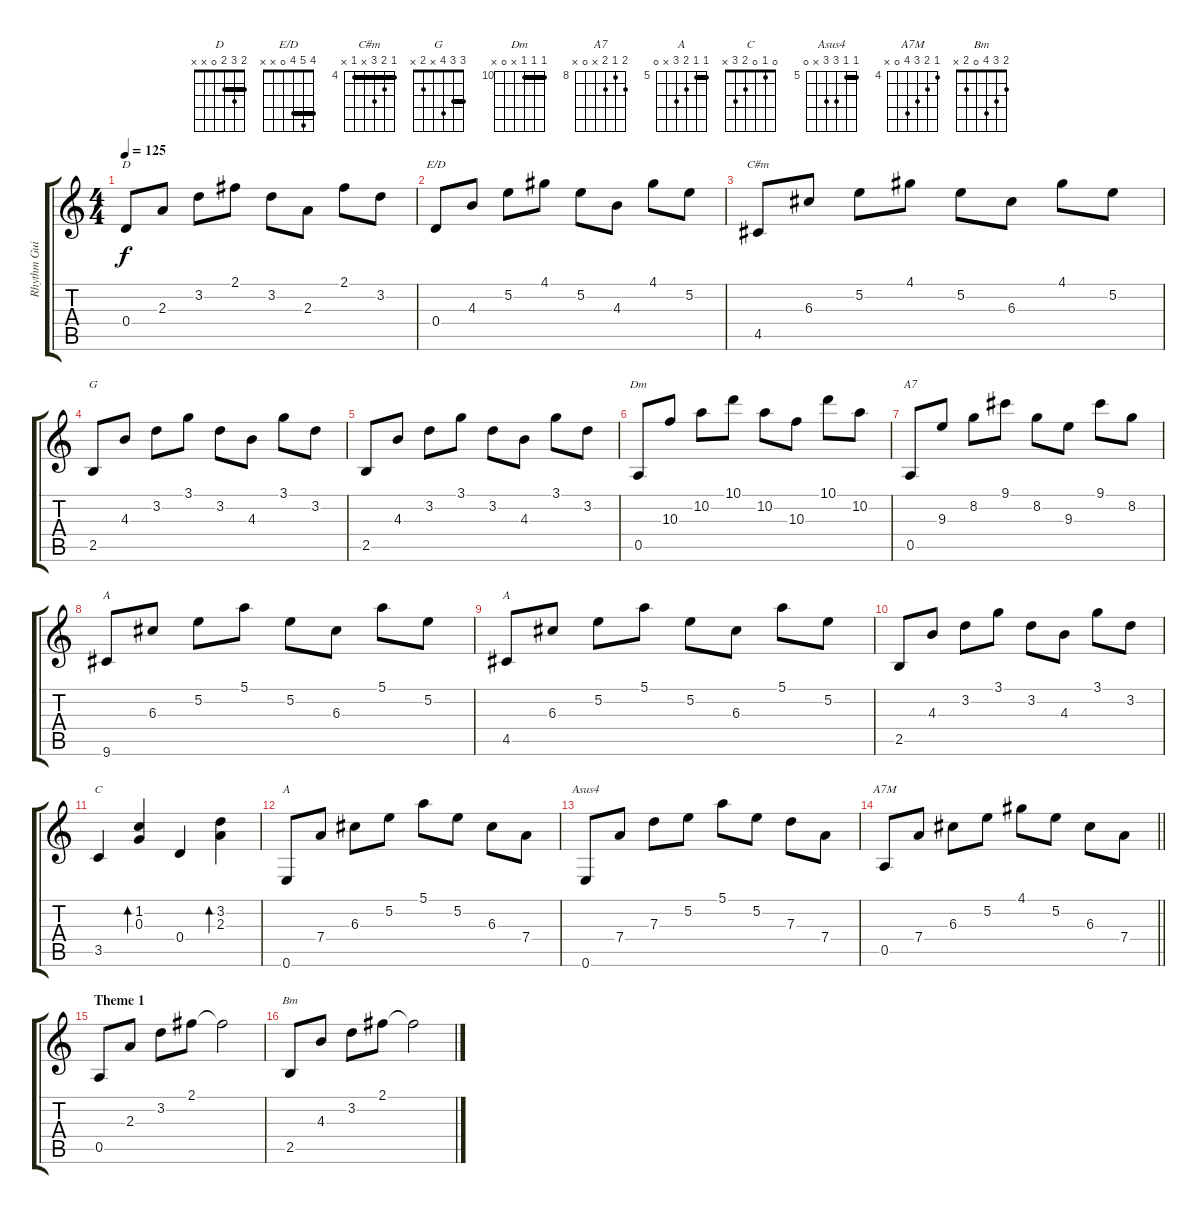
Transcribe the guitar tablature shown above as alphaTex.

\track ("Rhythm Guitar" "Rhythm Gui") {instrument electricguitarjazz}
\staff {score tabs}
\tuning (E4 B3 G3 D3 A2 E2) {hide}
\chord ("D" 2 3 2 0 x x) {barre 2}
\chord ("E/D" 4 5 4 0 x x) {barre 4}
\chord ("C#m" 4 5 6 x 4 x) {firstfret 4 barre 4}
\chord ("G" 3 3 4 x 2 x) {barre 3}
\chord ("Dm" 10 10 10 x 0 x) {firstfret 10 barre 10}
\chord ("A7" 9 8 9 x 0 x) {firstfret 8}
\chord ("A" 5 5 6 x x 9) {firstfret 5 barre 5}
\chord ("A" 5 5 6 x 4 x) {firstfret 4 barre 5}
\chord ("C" 0 1 0 2 3 x)
\chord ("A" 5 5 6 7 x 0) {firstfret 5 barre 5}
\chord ("Asus4" 5 5 7 7 x 0) {firstfret 5 barre 5}
\chord ("A7M" 4 5 6 7 0 x) {firstfret 4}
\chord ("Bm" 2 3 4 0 2 x)
\ts (4 4)
\tempo 125
\clef g2
\ks c
0.4.8{ch "D" dy f} 2.3.8 3.2.8 2.1.8 3.2.8 2.3.8 2.1.8 3.2.8 |
0.4.8{ch "E/D"} 4.3.8 5.2.8 4.1.8 5.2.8 4.3.8 4.1.8 5.2.8 |
4.5.8{ch "C#m"} 6.3.8 5.2.8 4.1.8 5.2.8 6.3.8 4.1.8 5.2.8 |
2.5.8{ch "G"} 4.3.8 3.2.8 3.1.8 3.2.8 4.3.8 3.1.8 3.2.8 |
2.5.8 4.3.8 3.2.8 3.1.8 3.2.8 4.3.8 3.1.8 3.2.8 |
0.5.8{ch "Dm"} 10.3.8 10.2.8 10.1.8 10.2.8 10.3.8 10.1.8 10.2.8 |
0.5.8{ch "A7"} 9.3.8 8.2.8 9.1.8 8.2.8 9.3.8 9.1.8 8.2.8 |
9.6.8{ch "A"} 6.3.8 5.2.8 5.1.8 5.2.8 6.3.8 5.1.8 5.2.8 |
4.5.8{ch "A"} 6.3.8 5.2.8 5.1.8 5.2.8 6.3.8 5.1.8 5.2.8 |
2.5.8 4.3.8 3.2.8 3.1.8 3.2.8 4.3.8 3.1.8 3.2.8 |
3.5.4{ch "C"} (1.2 0.3).4{bd 240} 0.4.4 (3.2 2.3).4{bd 240} |
0.6.8{ch "A"} 7.4.8 6.3.8 5.2.8 5.1.8 5.2.8 6.3.8 7.4.8 |
0.6.8{ch "Asus4"} 7.4.8 7.3.8 5.2.8 5.1.8 5.2.8 7.3.8 7.4.8 |
\barLineRight lightlight
0.5.8{ch "A7M"} 7.4.8 6.3.8 5.2.8 4.1.8 5.2.8 6.3.8 7.4.8 |
\section ("" "Theme 1")
0.5.8 2.3.8 3.2.8 2.1.8 2.1{t}.2 |
2.5.8{ch "Bm"} 4.3.8 3.2.8 2.1.8 2.1{t}.2
